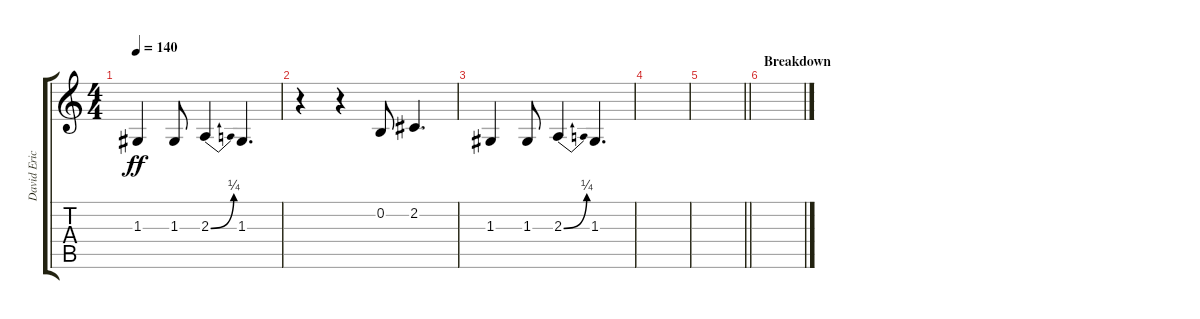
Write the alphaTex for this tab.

\track ("David Eric Grohl (Voz de Fondo)" "David Eric") {instrument synthvoice}
\staff {score tabs}
\tuning (E4 B3 G3 D3 A2 E2) {hide}
\ts (4 4)
\tempo 140
\clef g2
\ks c
1.3.4{dy ff} 1.3.8 2.3{be (bend 0 0 60 1)}.4 1.3.4{d} |
r.4 r.4 0.2.8 2.2.4{d} |
1.3.4 1.3.8 2.3{be (bend 0 0 60 1)}.4 1.3.4{d} |
|
\barLineRight lightlight
|
\section ("" "Breakdown")
